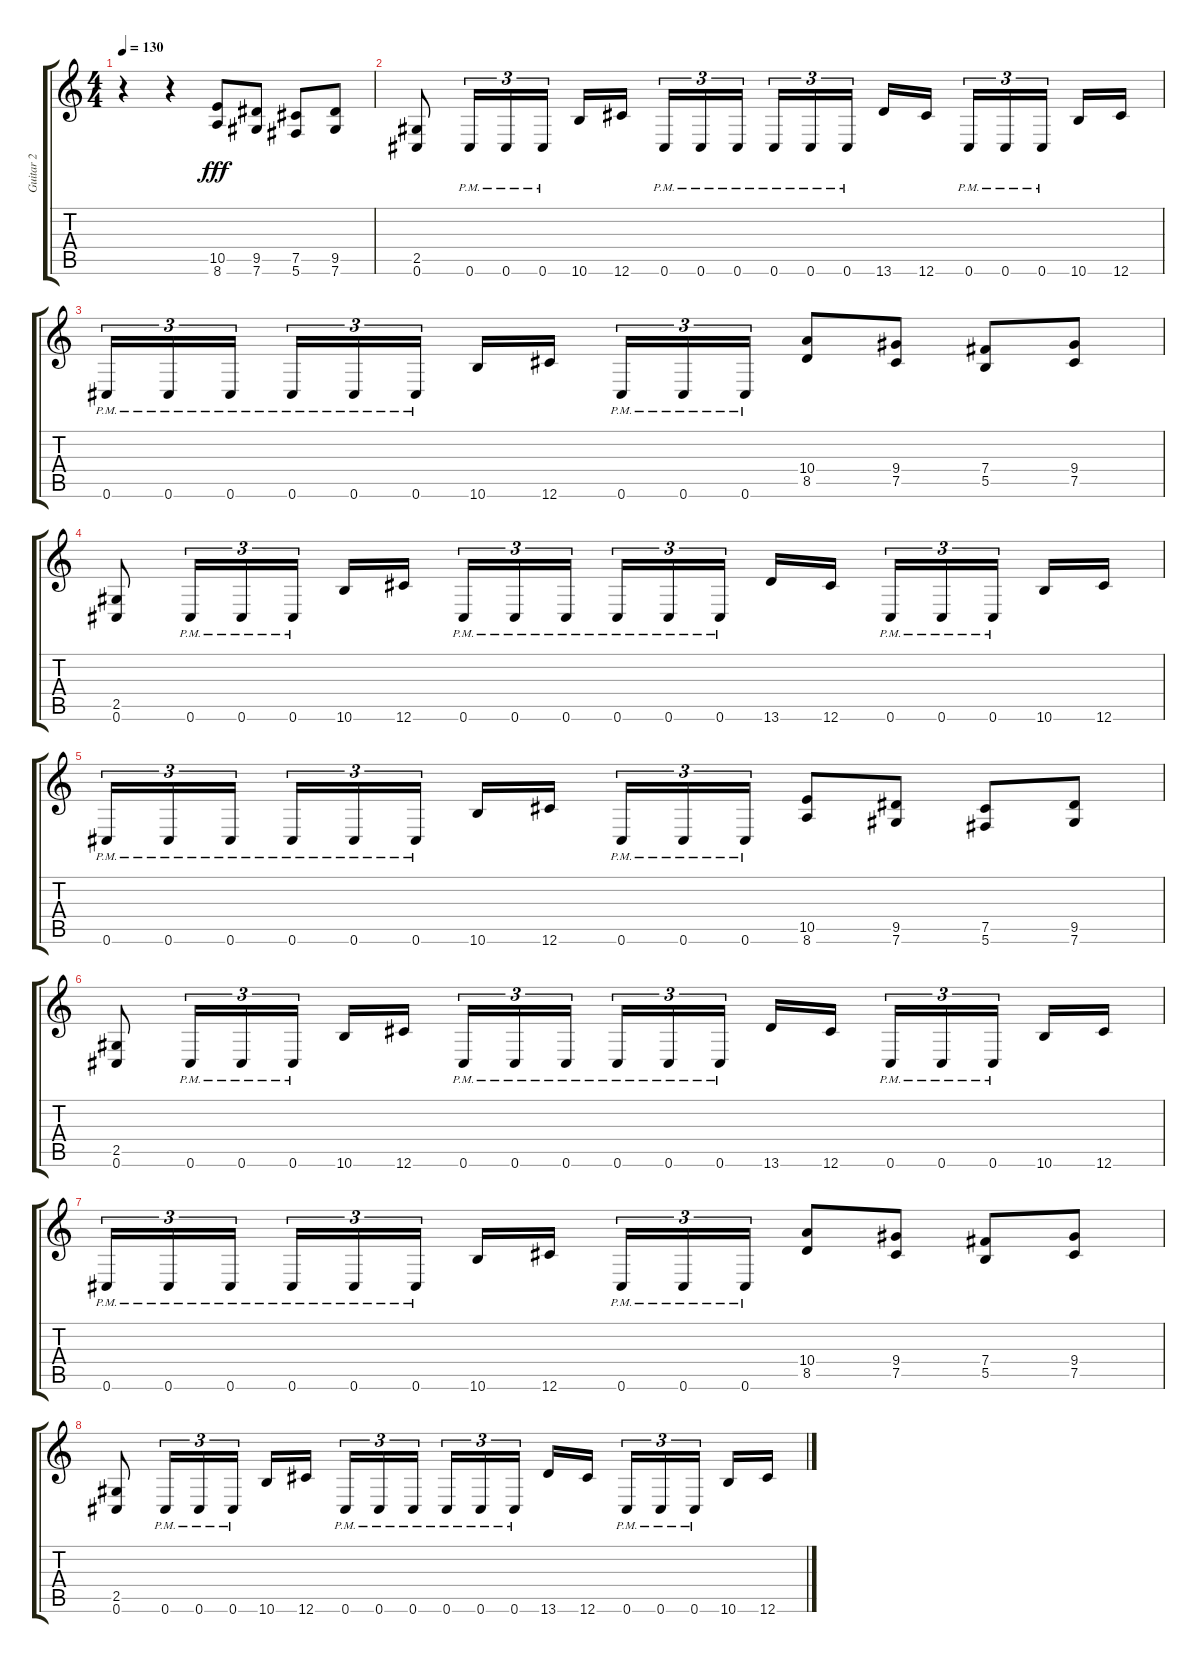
\track ("Guitar 2" "Guitar 2") {instrument overdrivenguitar}
\staff {score tabs}
\tuning (Db4 Ab3 E3 B2 Gb2 Db2) {hide}
\ts (4 4)
\tempo 130
\clef g2
\ks c
r.4{dy fff} r.4 (10.5 8.6).8 (9.5 7.6).8 (7.5 5.6).8 (9.5 7.6).8 |
(2.5 0.6).8 0.6{pm}.16{tu (3 2)} 0.6{pm}.16{tu (3 2)} 0.6{pm}.16{tu (3 2)} 10.6.16 12.6.16{beam splitsecondary} 0.6{pm}.16{tu (3 2)} 0.6{pm}.16{tu (3 2)} 0.6{pm}.16{tu (3 2)} 0.6{pm}.16{tu (3 2)} 0.6{pm}.16{tu (3 2)} 0.6{pm}.16{tu (3 2) beam splitsecondary} 13.6.16 12.6.16 0.6{pm}.16{tu (3 2)} 0.6{pm}.16{tu (3 2)} 0.6{pm}.16{tu (3 2) beam splitsecondary} 10.6.16 12.6.16 |
0.6{pm}.16{tu (3 2)} 0.6{pm}.16{tu (3 2)} 0.6{pm}.16{tu (3 2) beam splitsecondary} 0.6{pm}.16{tu (3 2)} 0.6{pm}.16{tu (3 2)} 0.6{pm}.16{tu (3 2)} 10.6.16 12.6.16{beam splitsecondary} 0.6{pm}.16{tu (3 2)} 0.6{pm}.16{tu (3 2)} 0.6{pm}.16{tu (3 2)} (10.4 8.5).8 (9.4 7.5).8 (7.4 5.5).8 (9.4 7.5).8 |
(2.5 0.6).8 0.6{pm}.16{tu (3 2)} 0.6{pm}.16{tu (3 2)} 0.6{pm}.16{tu (3 2)} 10.6.16 12.6.16{beam splitsecondary} 0.6{pm}.16{tu (3 2)} 0.6{pm}.16{tu (3 2)} 0.6{pm}.16{tu (3 2)} 0.6{pm}.16{tu (3 2)} 0.6{pm}.16{tu (3 2)} 0.6{pm}.16{tu (3 2) beam splitsecondary} 13.6.16 12.6.16 0.6{pm}.16{tu (3 2)} 0.6{pm}.16{tu (3 2)} 0.6{pm}.16{tu (3 2) beam splitsecondary} 10.6.16 12.6.16 |
0.6{pm}.16{tu (3 2)} 0.6{pm}.16{tu (3 2)} 0.6{pm}.16{tu (3 2) beam splitsecondary} 0.6{pm}.16{tu (3 2)} 0.6{pm}.16{tu (3 2)} 0.6{pm}.16{tu (3 2)} 10.6.16 12.6.16{beam splitsecondary} 0.6{pm}.16{tu (3 2)} 0.6{pm}.16{tu (3 2)} 0.6{pm}.16{tu (3 2)} (10.5 8.6).8 (9.5 7.6).8 (7.5 5.6).8 (9.5 7.6).8 |
(2.5 0.6).8 0.6{pm}.16{tu (3 2)} 0.6{pm}.16{tu (3 2)} 0.6{pm}.16{tu (3 2)} 10.6.16 12.6.16{beam splitsecondary} 0.6{pm}.16{tu (3 2)} 0.6{pm}.16{tu (3 2)} 0.6{pm}.16{tu (3 2)} 0.6{pm}.16{tu (3 2)} 0.6{pm}.16{tu (3 2)} 0.6{pm}.16{tu (3 2) beam splitsecondary} 13.6.16 12.6.16 0.6{pm}.16{tu (3 2)} 0.6{pm}.16{tu (3 2)} 0.6{pm}.16{tu (3 2) beam splitsecondary} 10.6.16 12.6.16 |
0.6{pm}.16{tu (3 2)} 0.6{pm}.16{tu (3 2)} 0.6{pm}.16{tu (3 2) beam splitsecondary} 0.6{pm}.16{tu (3 2)} 0.6{pm}.16{tu (3 2)} 0.6{pm}.16{tu (3 2)} 10.6.16 12.6.16{beam splitsecondary} 0.6{pm}.16{tu (3 2)} 0.6{pm}.16{tu (3 2)} 0.6{pm}.16{tu (3 2)} (10.4 8.5).8 (9.4 7.5).8 (7.4 5.5).8 (9.4 7.5).8 |
(2.5 0.6).8 0.6{pm}.16{tu (3 2)} 0.6{pm}.16{tu (3 2)} 0.6{pm}.16{tu (3 2)} 10.6.16 12.6.16{beam splitsecondary} 0.6{pm}.16{tu (3 2)} 0.6{pm}.16{tu (3 2)} 0.6{pm}.16{tu (3 2)} 0.6{pm}.16{tu (3 2)} 0.6{pm}.16{tu (3 2)} 0.6{pm}.16{tu (3 2) beam splitsecondary} 13.6.16 12.6.16 0.6{pm}.16{tu (3 2)} 0.6{pm}.16{tu (3 2)} 0.6{pm}.16{tu (3 2) beam splitsecondary} 10.6.16 12.6.16
